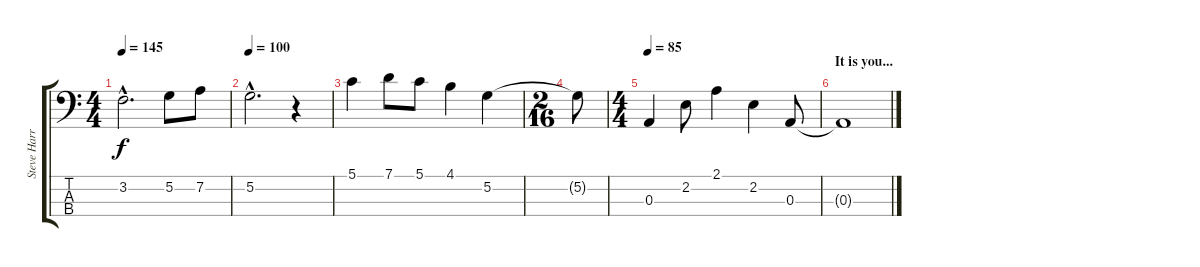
\track ("Steve Harris" "Steve Harr") {instrument electricbassfinger}
\staff {score tabs}
\tuning (G2 D2 A1 E1) {hide}
\ts (4 4)
\tempo 145
\clef f4
\ks c
3.2{hac}.2{d dy f} 5.2.8 7.2.8 |
\tempo 100
5.2{hac}.2{d} r.4 |
5.1.4 7.1.8 5.1.8 4.1.4 5.2.4 |
\ts (2 16)
5.2{t}.8 |
\ts (4 4)
\tempo 85
0.3.4 2.2.8 2.1.4 2.2.4 0.3.8 |
\section ("" "It is you...")
0.3{t}.1
